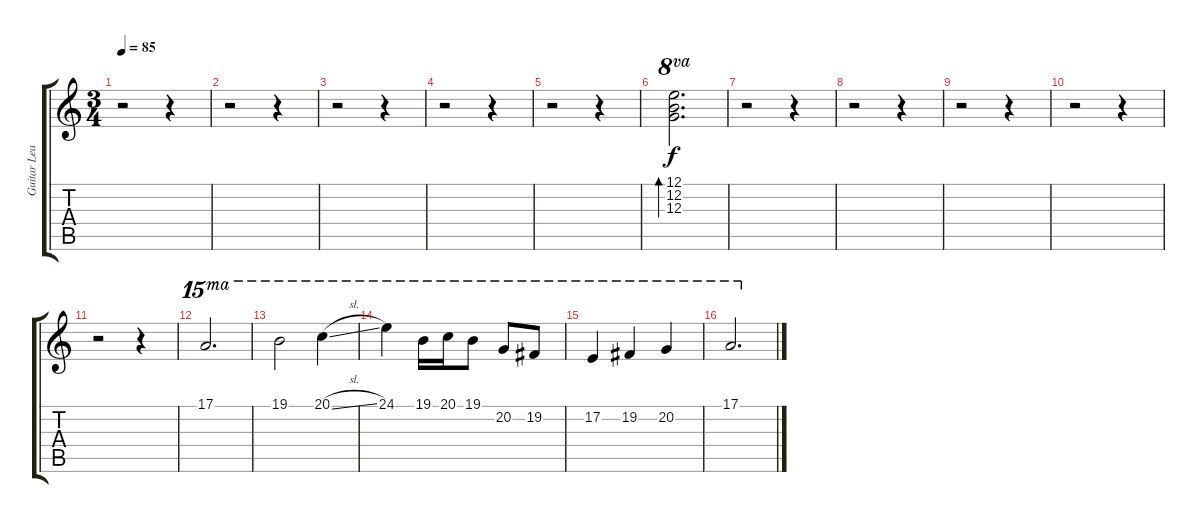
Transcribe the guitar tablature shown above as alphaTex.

\track ("Guitar Lead 1" "Guitar Lea") {instrument distortionguitar}
\staff {score tabs}
\tuning (E4 B3 G3 D3 A2 E2) {hide}
\ts (3 4)
\tempo 85
\clef g2
\ks c
r.2{dy f} r.4 |
r.2 r.4 |
r.2 r.4 |
r.2 r.4 |
r.2 r.4 |
(12.1 12.2 12.3).2{d bd 240 ot 8va} |
r.2 r.4 |
r.2 r.4 |
r.2 r.4 |
r.2 r.4 |
r.2 r.4 |
17.1.2{d ot 15ma volume 13 instrument distortionguitar} |
19.1.2{ot 15ma} 20.1{sl}.4{ot 15ma} |
24.1.4{ot 15ma} 19.1.16{ot 15ma} 20.1.16{ot 15ma} 19.1.8{ot 15ma} 20.2.8{ot 15ma} 19.2.8{ot 15ma} |
17.2.4{ot 15ma} 19.2.4{ot 15ma} 20.2.4{ot 15ma} |
17.1.2{d ot 15ma}
